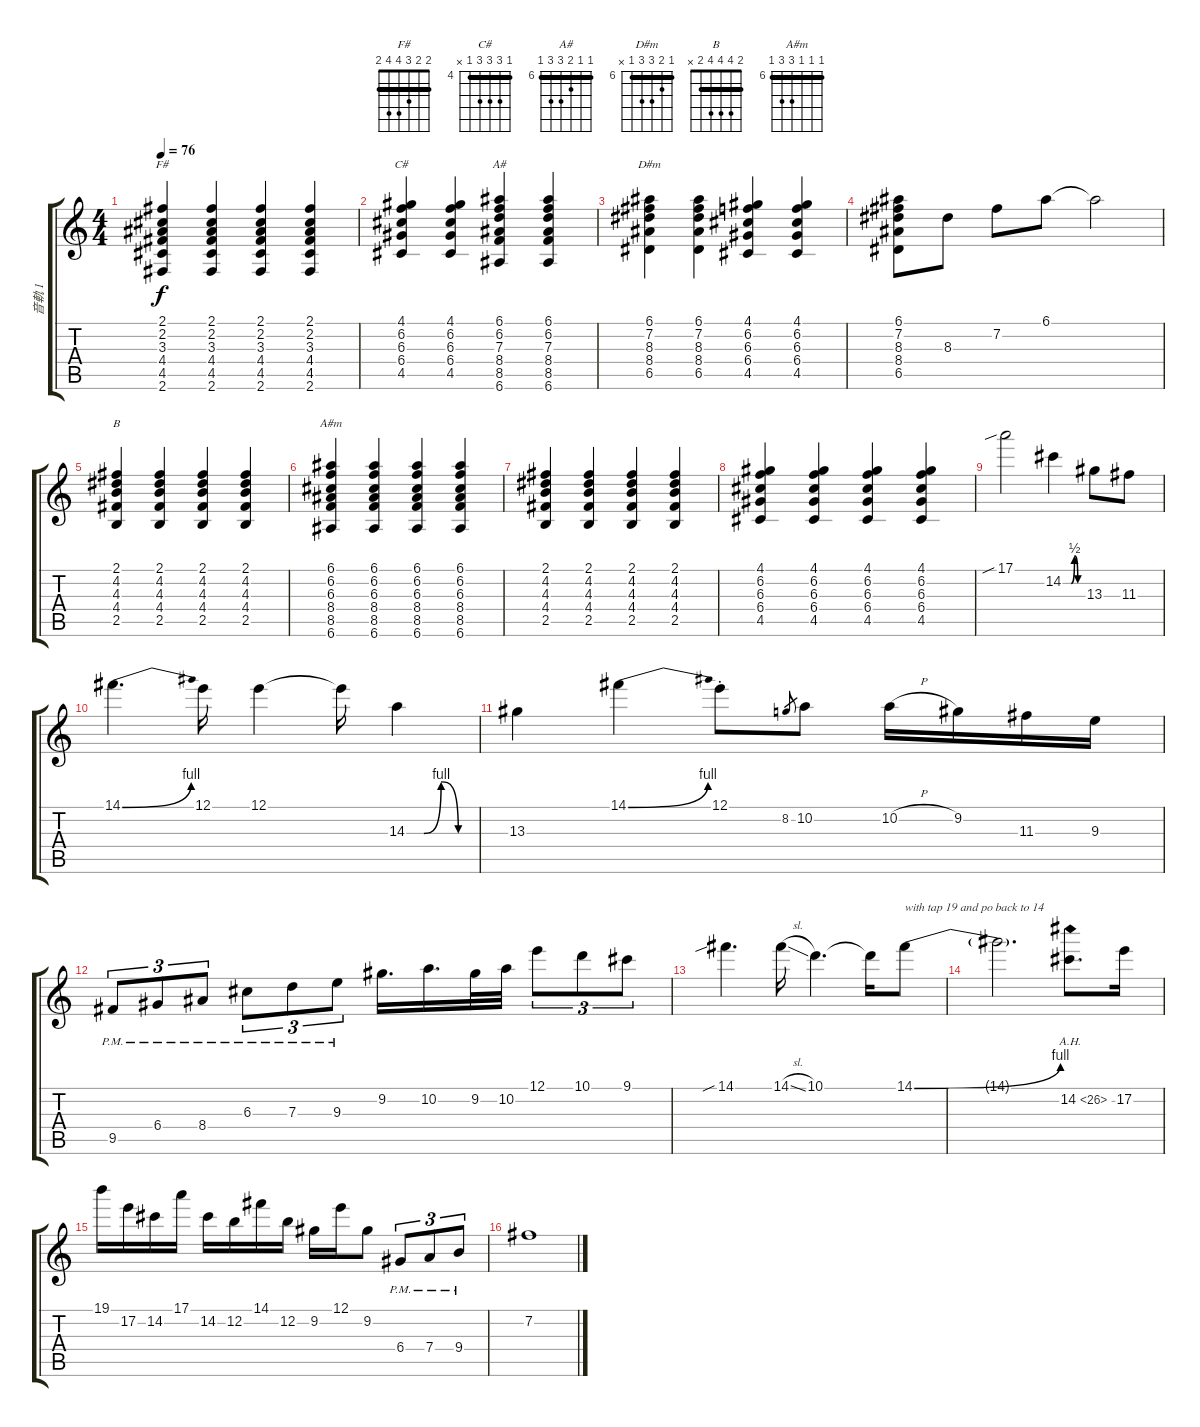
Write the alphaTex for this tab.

\track ("音軌 1" "音軌 1") {instrument electricguitarjazz}
\staff {score tabs}
\tuning (E4 B3 G3 D3 A2 E2) {hide}
\chord ("F#" 2 2 3 4 4 2) {barre 2}
\chord ("C#" 4 6 6 6 4 x) {firstfret 4 barre 4}
\chord ("A#" 6 6 7 8 8 6) {firstfret 6 barre 6}
\chord ("D#m" 6 7 8 8 6 x) {firstfret 6 barre 6}
\chord ("B" 2 4 4 4 2 x) {barre 2}
\chord ("A#m" 6 6 6 8 8 6) {firstfret 6 barre 6}
\ts (4 4)
\tempo 76
\clef g2
\ks c
(2.1 2.2 3.3 4.4 4.5 2.6).4{ch "F#" dy f} (2.1 2.2 3.3 4.4 4.5 2.6).4 (2.1 2.2 3.3 4.4 4.5 2.6).4 (2.1 2.2 3.3 4.4 4.5 2.6).4 |
(4.1 6.2 6.3 6.4 4.5).4{ch "C#"} (4.1 6.2 6.3 6.4 4.5).4 (6.1 6.2 7.3 8.4 8.5 6.6).4{ch "A#"} (6.1 6.2 7.3 8.4 8.5 6.6).4 |
(6.1 7.2 8.3 8.4 6.5).4{ch "D#m"} (6.1 7.2 8.3 8.4 6.5).4 (4.1 6.2 6.3 6.4 4.5).4 (4.1 6.2 6.3 6.4 4.5).4 |
(6.1 7.2 8.3 8.4 6.5).8 8.3.8 7.2.8 6.1.8 6.1{t}.2 |
(2.1 4.2 4.3 4.4 2.5).4{ch "B"} (2.1 4.2 4.3 4.4 2.5).4 (2.1 4.2 4.3 4.4 2.5).4 (2.1 4.2 4.3 4.4 2.5).4 |
(6.1 6.2 6.3 8.4 8.5 6.6).4{ch "A#m"} (6.1 6.2 6.3 8.4 8.5 6.6).4 (6.1 6.2 6.3 8.4 8.5 6.6).4 (6.1 6.2 6.3 8.4 8.5 6.6).4 |
(2.1 4.2 4.3 4.4 2.5).4 (2.1 4.2 4.3 4.4 2.5).4 (2.1 4.2 4.3 4.4 2.5).4 (2.1 4.2 4.3 4.4 2.5).4 |
(4.1 6.2 6.3 6.4 4.5).4 (4.1 6.2 6.3 6.4 4.5).4 (4.1 6.2 6.3 6.4 4.5).4 (4.1 6.2 6.3 6.4 4.5).4 |
17.1{sib}.2{instrument distortionguitar} 14.2{be (custom 0 0 15 0 25 0 35 2 45 0 60 0)}.4 13.3.8 11.3.8 |
14.1{be (bend 0 0 60 4)}.4{d} 12.1.16 12.1.4 12.1{t}.16 14.3{be (custom 0 0 15 0 30 4 45 0 60 0)}.4 |
13.3.4 14.1{be (bend 0 0 60 4)}.4 12.1{st}.8 8.2.8{gr} 10.2.8 10.2{h}.16 9.2.16 11.3.16 9.3.16 |
9.5{pm}.8{tu (3 2)} 6.4{pm}.8{tu (3 2)} 8.4{pm}.8{tu (3 2)} 6.3{pm}.8{tu (3 2)} 7.3{pm}.8{tu (3 2)} 9.3{pm}.8{tu (3 2)} 9.2.16{d} 10.2.16{d} 9.2.32 10.2.32 12.1.8{tu (3 2)} 10.1.8{tu (3 2)} 9.1.8{tu (3 2)} |
14.1{sib}.4{d} 14.1{sl}.16 10.1.4{d} 10.1{t}.16 14.1{be (bend 0 0 60 4)}.8{txt "with tap 19 and po back to 14"} |
14.1{t}.2{d} 14.2{ah 12}.8{d} 17.2.16 |
19.1.16 17.2.16 14.2.16 17.1.16 14.2.16 12.2.16 14.1.16 12.2.16 9.2.16 12.1.16 9.2.8 6.4{pm}.8{tu (3 2)} 7.4{pm}.8{tu (3 2)} 9.4{pm}.8{tu (3 2)} |
7.2.1
